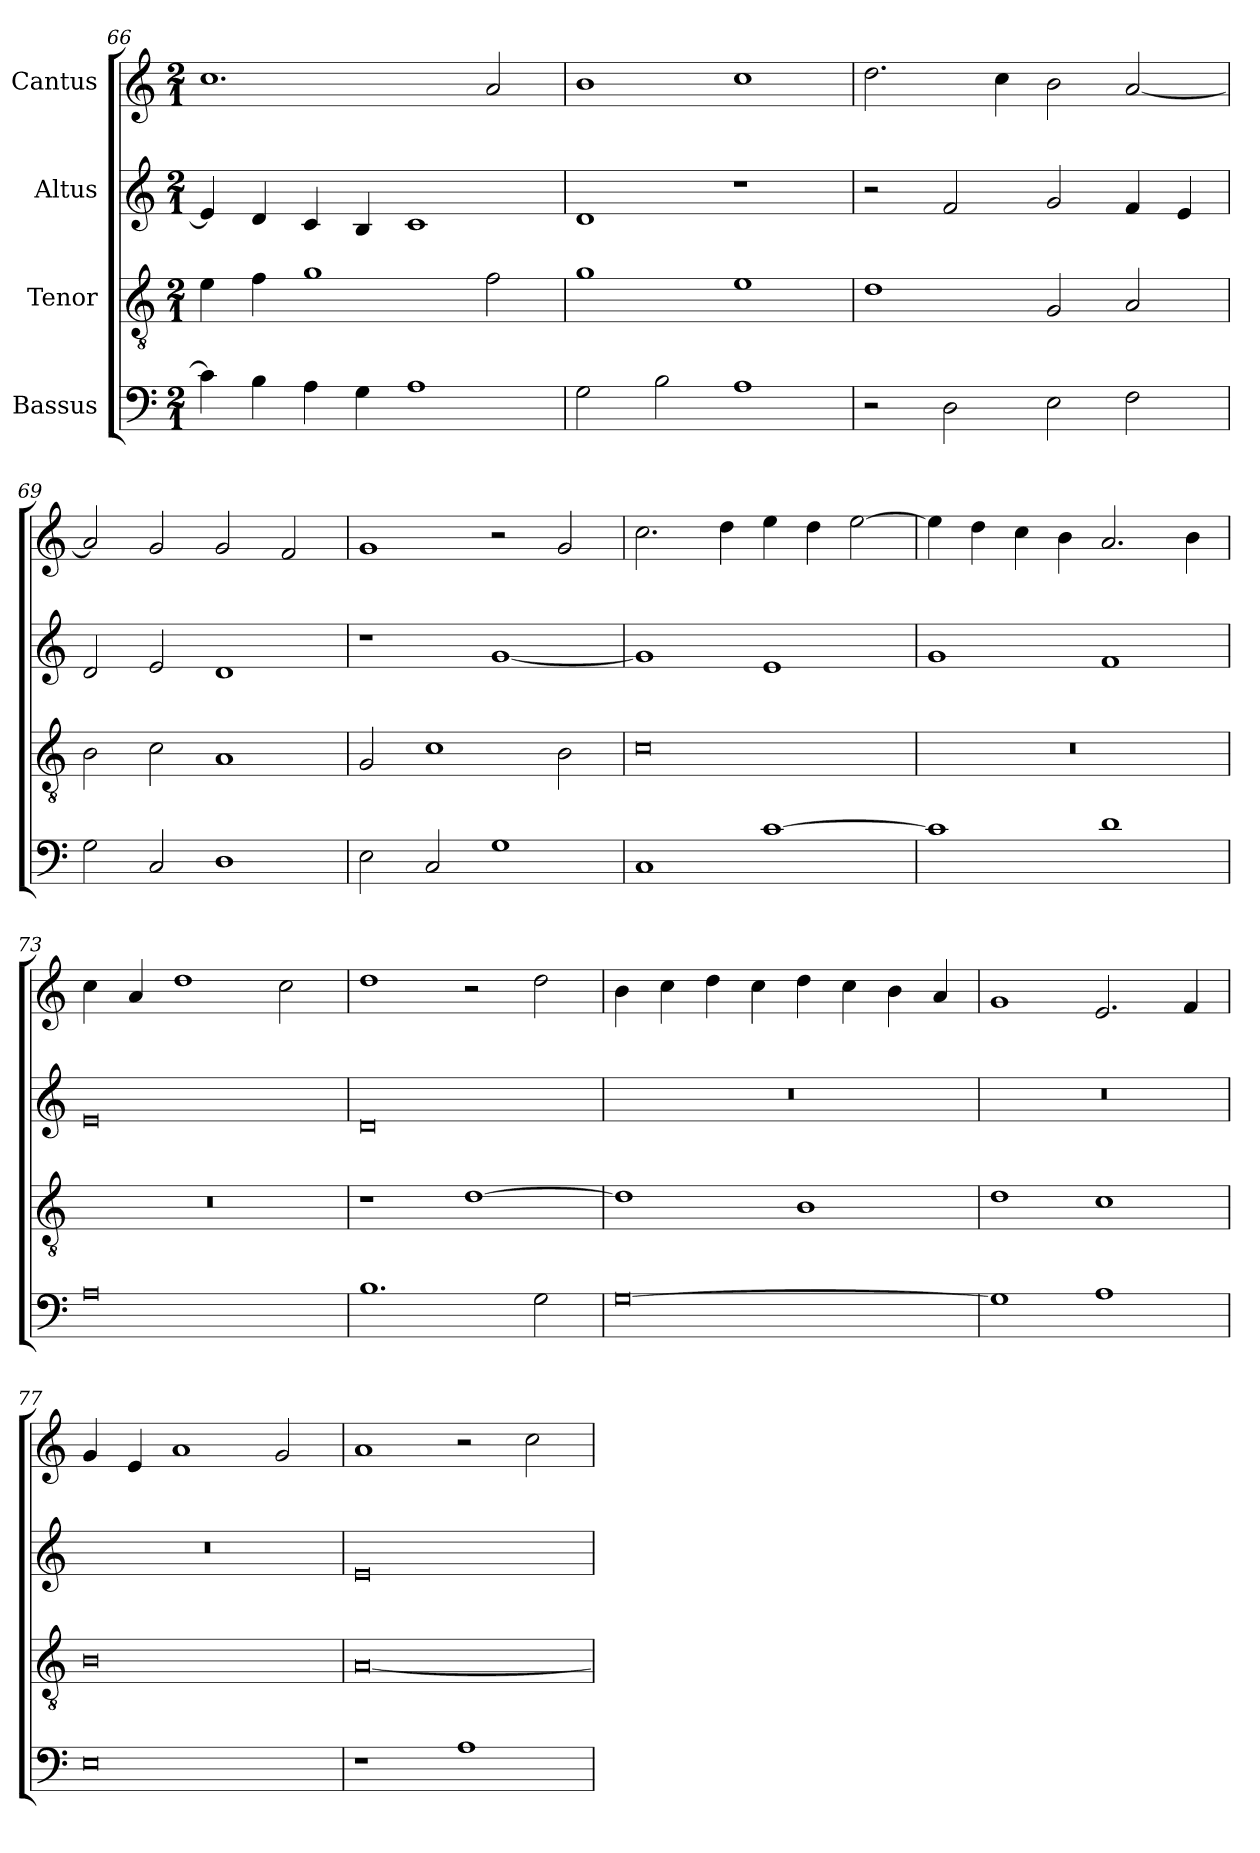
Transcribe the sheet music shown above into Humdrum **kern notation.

**kern	**kern	**kern	**kern
*part4	*part3	*part2	*part1
*staff4	*staff3	*staff2	*staff1
*I"Bassus	*I"Tenor	*I"Altus	*I"Cantus
!!LO:PB:g=z
*clefF4	*clefGv2	*clefG2	*clefG2
*	*ITrd7c12	*	*
*k[]	*k[]	*k[]	*k[]
*C:	*C:	*C:	*C:
*M2/1	*M2/1	*M2/1	*M2/1
=66	=66	=66	=66
4ci\]	4Ei\	4ei/]	1.cci
4Bi\	4Fi\	4di/	.
4Ai\	1Gi	4ci/	.
4Gi\	.	4Bi/	.
1Ai	.	1ci	.
.	2Fi\	.	2ai/
=67	=67	=67	=67
2Gi\	1Gi	1di	1bi
2Bi\	.	.	.
1Ai	1Ei	1r	1cci
=68	=68	=68	=68
2r	1Di	2r	2.ddi\
2Di\	.	2fi/	.
.	.	.	4cci\
2Ei\	2GGi/	2gi/	2bi\
2Fi\	2AAi/	4fi/	[<2ai/
.	.	4ei/	.
=69	=69	=69	=69
2Gi\	2BBi\	2di/	2ai/]
2Ci/	2Ci\	2ei/	2gi/
1Di	1AAi	1di	2gi/
.	.	.	2fi/
=70	=70	=70	=70
2Ei\	2GGi/	1r	1gi
2Ci/	1Ci	.	.
1Gi	.	[<1gi	2r
.	2BBi\	.	2gi/
!!LO:LB:g=z
=71	=71	=71	=71
1Ci	0Ci	1gi]	2.cci\
.	.	.	4ddi\
[>1ci	.	1ei	4eei\
.	.	.	4ddi\
.	.	.	[>2eei\
=72	=72	=72	=72
!	!LO:N:vis=1	!	!
1ci]	0r	1gi	4eei\]
.	.	.	4ddi\
.	.	.	4cci\
.	.	.	4bi\
1di	.	1fi	2.ai/
.	.	.	4bi\
=73	=73	=73	=73
!	!LO:N:vis=1	!	!
0Ai	0r	0ei	4cci\
.	.	.	4ai/
.	.	.	1ddi
.	.	.	2cci\
=74	=74	=74	=74
1.Bi	1r	0di	1ddi
.	[>1Di	.	2r
2Gi\	.	.	2ddi\
=75	=75	=75	=75
!	!	!LO:N:vis=1	!
[>0Gi	1Di]	0r	4bi\
.	.	.	4cci\
.	.	.	4ddi\
.	.	.	4cci\
.	1BBi	.	4ddi\
.	.	.	4cci\
.	.	.	4bi\
.	.	.	4ai/
=76	=76	=76	=76
!	!	!LO:N:vis=1	!
1Gi]	1Di	0r	1gi
1Ai	1Ci	.	2.ei/
.	.	.	4fi/
!!LO:LB:g=z
=77	=77	=77	=77
!	!	!LO:N:vis=1	!
0Ei	0BBi	0r	4gi/
.	.	.	4ei/
.	.	.	1ai
.	.	.	2gi/
=78	=78	=78	=78
1r	[<0AAi	0ei	1ai
1Ai	.	.	2r
.	.	.	2cci\
=	=	=	=
*-	*-	*-	*-
